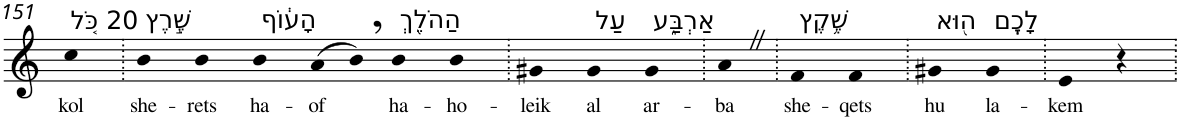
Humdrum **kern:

**kern	**text
*part1	*part1
*staff1	*staff1
*I"Piano	*
*I'Pno	*
!!LO:PB:g=z
*clefG2	*
*k[]	*
=151	=151
!LO:TX:a:t=20 כֹּ֚ל	!
!	!LO:LY:b
4cc	kol
=152.	=152.
!LO:TX:a:t=שֶׁ֣רֶץ	!
!	!LO:LY:b
4b	she-
!	!LO:LY:b
4b	-rets
!LO:TX:a:t=הָע֔וֹף	!
!	!LO:LY:b
4b	ha-
!	!LO:LY:b
(>8a	-of
8b,)	.
!LO:TX:a:t=הַהֹלֵ֖ךְ	!
!	!LO:LY:b
4b	ha-
!	!LO:LY:b
4b	-ho-
=153.	=153.
!	!LO:LY:b
4g#X	-leik
!LO:TX:a:t=עַל	!
!	!LO:LY:b
4g#	al
!LO:TX:a:t=אַרְבַּ֑ע	!
!	!LO:LY:b
4g#	ar-
=154.	=154.
!	!LO:LY:b
4aZ	-ba
=155.	=155.
!LO:TX:a:t=שֶׁ֥קֶץ	!
!	!LO:LY:b
4f	she-
!	!LO:LY:b
4f	-qets
=156.	=156.
!LO:TX:a:t=ה֖וּא	!
!	!LO:LY:b
4g#X	hu
!LO:TX:a:t=לָכֶֽם	!
!	!LO:LY:b
4g#	la-
=157.	=157.
!	!LO:LY:b
4e	-kem
4r	.
=.	=.
*-	*-
